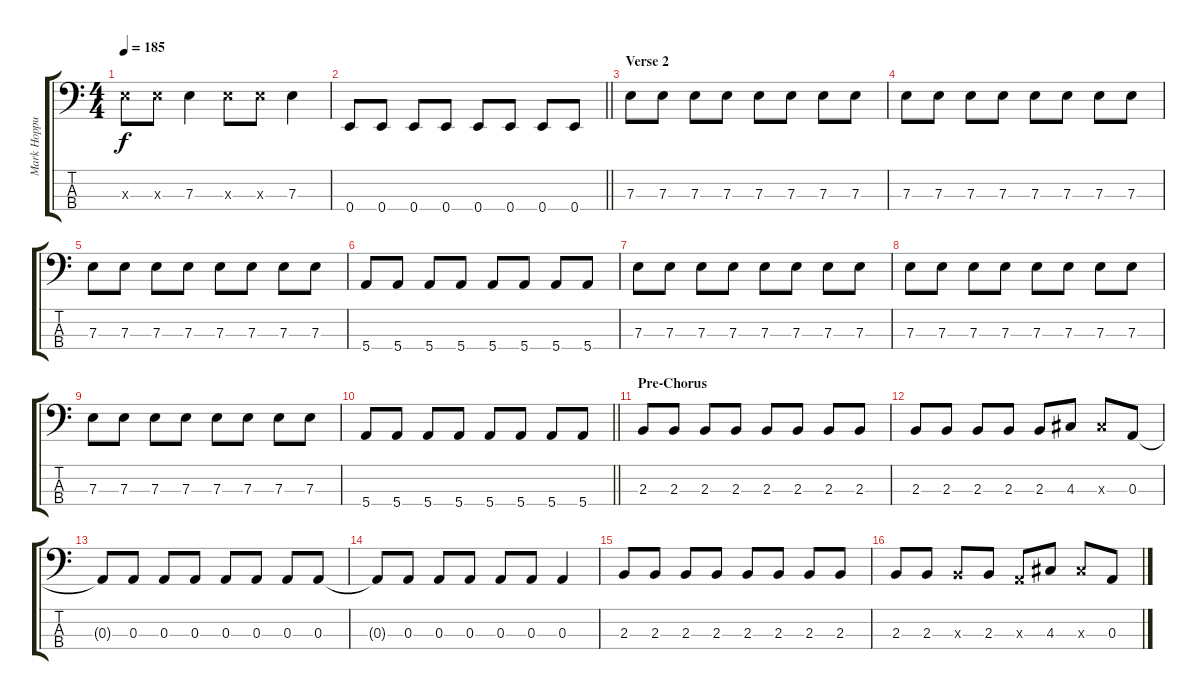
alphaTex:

\track ("Mark Hoppus - Bass" "Mark Hoppu") {instrument electricbasspick}
\staff {score tabs}
\tuning (G2 D2 A1 E1) {hide}
\ts (4 4)
\tempo 185
\clef f4
\ks c
7.3{x}.8{dy f} 7.3{x}.8 7.3.4 7.3{x}.8 7.3{x}.8 7.3.4 |
\barLineRight lightlight
0.4.8 0.4.8 0.4.8 0.4.8 0.4.8 0.4.8 0.4.8 0.4.8 |
\section ("" "Verse 2")
7.3.8 7.3.8 7.3.8 7.3.8 7.3.8 7.3.8 7.3.8 7.3.8 |
7.3.8 7.3.8 7.3.8 7.3.8 7.3.8 7.3.8 7.3.8 7.3.8 |
7.3.8 7.3.8 7.3.8 7.3.8 7.3.8 7.3.8 7.3.8 7.3.8 |
5.4.8 5.4.8 5.4.8 5.4.8 5.4.8 5.4.8 5.4.8 5.4.8 |
7.3.8 7.3.8 7.3.8 7.3.8 7.3.8 7.3.8 7.3.8 7.3.8 |
7.3.8 7.3.8 7.3.8 7.3.8 7.3.8 7.3.8 7.3.8 7.3.8 |
7.3.8 7.3.8 7.3.8 7.3.8 7.3.8 7.3.8 7.3.8 7.3.8 |
\barLineRight lightlight
5.4.8 5.4.8 5.4.8 5.4.8 5.4.8 5.4.8 5.4.8 5.4.8 |
\section ("" "Pre-Chorus")
2.3.8 2.3.8 2.3.8 2.3.8 2.3.8 2.3.8 2.3.8 2.3.8 |
2.3.8 2.3.8 2.3.8 2.3.8 2.3.8 4.3.8 4.3{x}.8 0.3.8 |
0.3{t}.8 0.3.8 0.3.8 0.3.8 0.3.8 0.3.8 0.3.8 0.3.8 |
0.3{t}.8 0.3.8 0.3.8 0.3.8 0.3.8 0.3.8 0.3.4 |
2.3.8 2.3.8 2.3.8 2.3.8 2.3.8 2.3.8 2.3.8 2.3.8 |
2.3.8 2.3.8 2.3{x}.8 2.3.8 0.3{x}.8 4.3.8 4.3{x}.8 0.3.8
